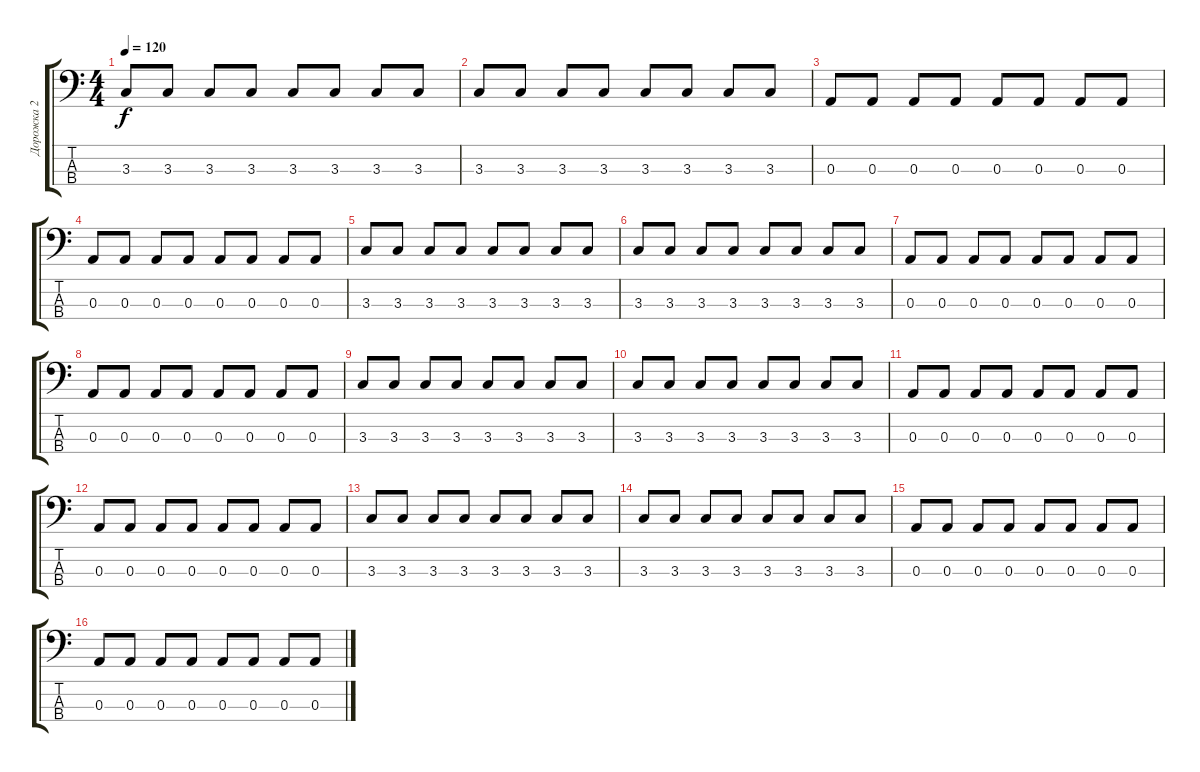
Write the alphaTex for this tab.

\track ("Дорожка 2" "Дорожка 2") {instrument electricbassfinger}
\staff {score tabs}
\tuning (G2 D2 A1 E1) {hide}
\ts (4 4)
\tempo 120
\clef f4
\ks c
3.3.8{dy f} 3.3.8 3.3.8 3.3.8 3.3.8 3.3.8 3.3.8 3.3.8 |
3.3.8 3.3.8 3.3.8 3.3.8 3.3.8 3.3.8 3.3.8 3.3.8 |
0.3.8 0.3.8 0.3.8 0.3.8 0.3.8 0.3.8 0.3.8 0.3.8 |
0.3.8 0.3.8 0.3.8 0.3.8 0.3.8 0.3.8 0.3.8 0.3.8 |
3.3.8 3.3.8 3.3.8 3.3.8 3.3.8 3.3.8 3.3.8 3.3.8 |
3.3.8 3.3.8 3.3.8 3.3.8 3.3.8 3.3.8 3.3.8 3.3.8 |
0.3.8 0.3.8 0.3.8 0.3.8 0.3.8 0.3.8 0.3.8 0.3.8 |
0.3.8 0.3.8 0.3.8 0.3.8 0.3.8 0.3.8 0.3.8 0.3.8 |
3.3.8 3.3.8 3.3.8 3.3.8 3.3.8 3.3.8 3.3.8 3.3.8 |
3.3.8 3.3.8 3.3.8 3.3.8 3.3.8 3.3.8 3.3.8 3.3.8 |
0.3.8 0.3.8 0.3.8 0.3.8 0.3.8 0.3.8 0.3.8 0.3.8 |
0.3.8 0.3.8 0.3.8 0.3.8 0.3.8 0.3.8 0.3.8 0.3.8 |
3.3.8 3.3.8 3.3.8 3.3.8 3.3.8 3.3.8 3.3.8 3.3.8 |
3.3.8 3.3.8 3.3.8 3.3.8 3.3.8 3.3.8 3.3.8 3.3.8 |
0.3.8 0.3.8 0.3.8 0.3.8 0.3.8 0.3.8 0.3.8 0.3.8 |
0.3.8 0.3.8 0.3.8 0.3.8 0.3.8 0.3.8 0.3.8 0.3.8
